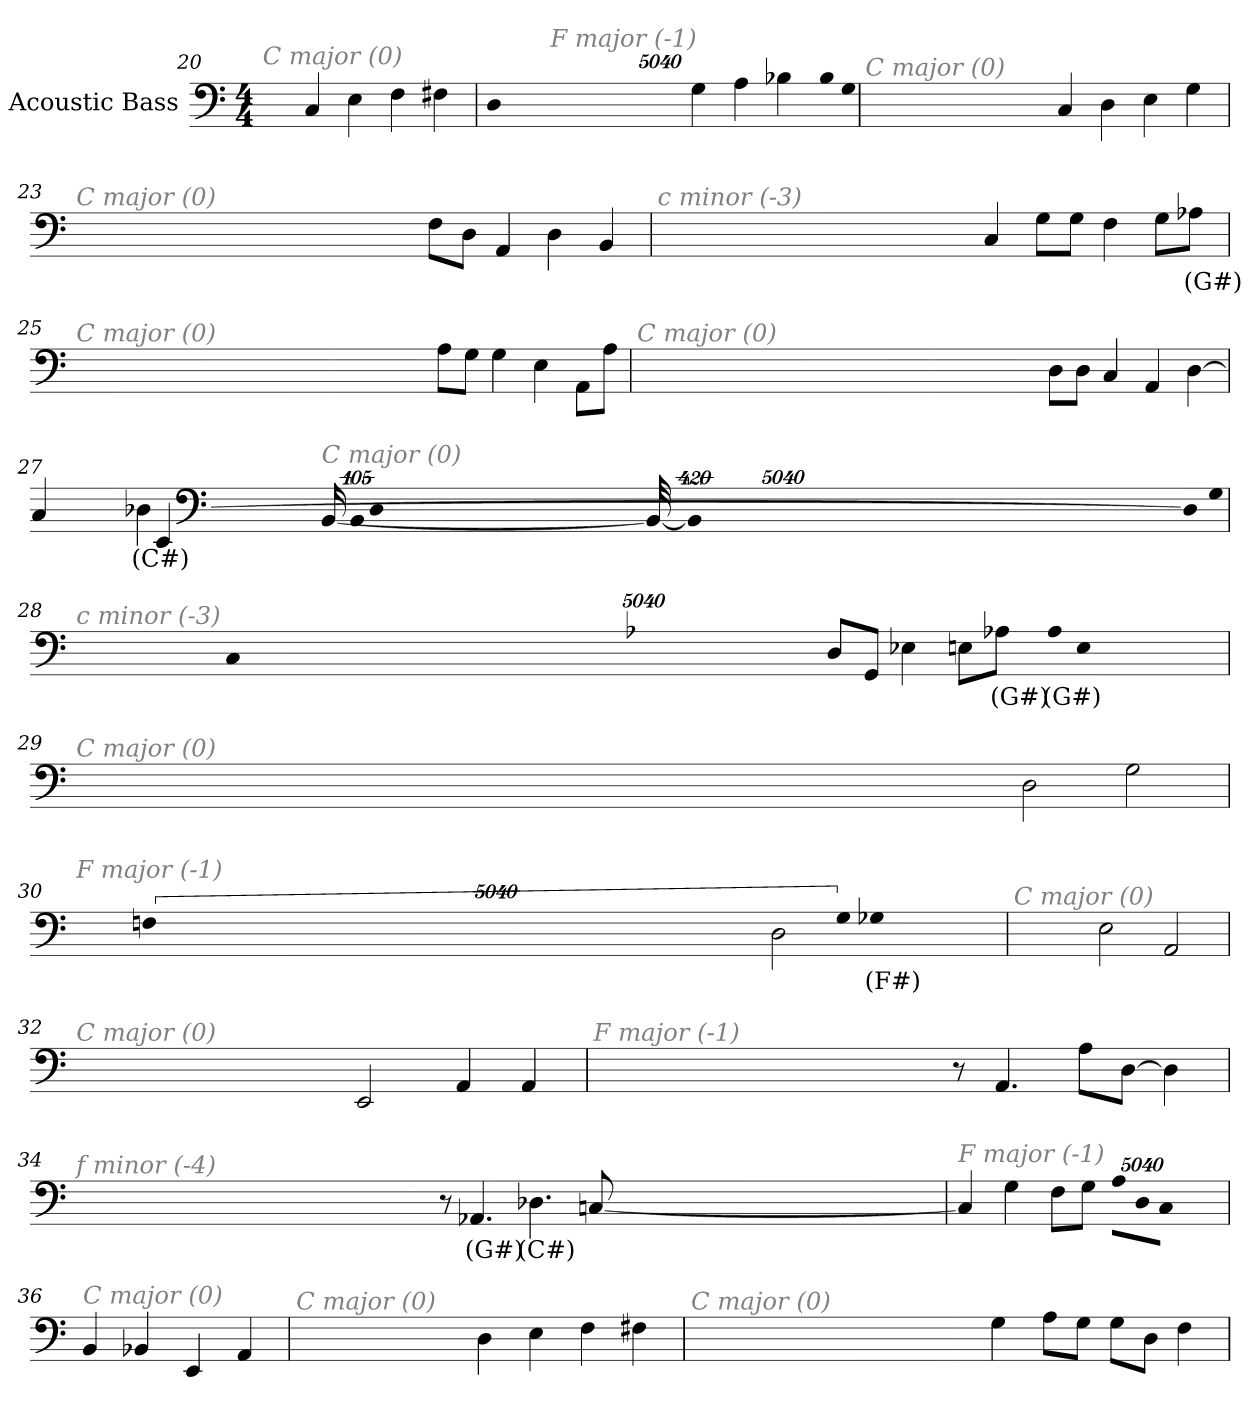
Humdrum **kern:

**kern	**text
*part1	*part1
*staff1	*staff1
*I"Acoustic Bass	*
*clefF4	*
*ITrd7c12	*
*k[]	*
*C:	*
*M4/4	*
=20	=20
!LO:TX:i:color=#808080:t=C major (0)	!
4CC	.
4EE	.
4FF	.
4FF#X	.
=21	=21
!LO:TX:i:color=#808080:t=F major (-1)	!
4GG	.
4AA	.
4BB-X	.
!LO:N:vis=8	!
40320%3347BB-L	.
!LO:N:vis=8	!
40320%3347GG	.
!LO:N:vis=8	!
40320%3347DDJ	.
=22	=22
!LO:TX:i:color=#808080:t=C major (0)	!
4CC	.
4DD	.
4EE	.
4GG	.
=23	=23
!LO:TX:i:color=#808080:t=C major (0)	!
8FFL	.
8DDJ	.
4AAA	.
4DD	.
4BBB	.
=24	=24
!LO:TX:i:color=#808080:t=c minor (-3)	!
4CC	.
8GGL	.
8GGJ	.
4FF	.
8GGL	.
8AA-XiJ	(G#)
=25	=25
!LO:TX:i:color=#808080:t=C major (0)	!
8AAL	.
8GGJ	.
4GG	.
4EE	.
8AAAL	.
8AAJ	.
=26	=26
!LO:TX:i:color=#808080:t=C major (0)	!
8DDL	.
8DDJ	.
4CC	.
4AAA	.
[4DD	.
=27	=27
!LO:TX:i:color=#808080:t=C major (0)	!
!LO:N:vis=8	!
40320%3347DDL]	.
!LO:N:vis=8	!
40320%3347GG	.
!LO:N:vis=8	!
40320%3347DDJ	.
!LO:N:vis=1024	!
[13440%13BBBL	.
16BBBL_	.
32BBBL_	.
!LO:N:vis=1024%31	!
13440%407BBBL]	.
8EEEJ	.
4CC	.
4DD-Xi	(C#)
=28	=28
!LO:TX:i:color=#808080:t=c minor (-3)	!
8DDL	.
8GGGJ	.
4EE-X	.
8EEnL	.
8AA-XiJ	(G#)
!LO:N:vis=8	!
40320%3347AA-XiL	(G#)
!LO:N:vis=8	!
40320%3347EE	.
!LO:N:vis=8	!
40320%3347CCJ	.
=29	=29
!LO:TX:i:color=#808080:t=C major (0)	!
2DD	.
2GG	.
=30	=30
!LO:TX:i:color=#808080:t=F major (-1)	!
2DD	.
!LO:N:vis=4	!
20160%3347GG	.
!LO:N:vis=4	!
20160%3347GG-Xi	(F#)
!LO:N:vis=4	!
20160%3347FFn	.
=31	=31
!LO:TX:i:color=#808080:t=C major (0)	!
2EE	.
2AAA	.
=32	=32
!LO:TX:i:color=#808080:t=C major (0)	!
2EEE	.
4AAA	.
4AAA	.
=33	=33
!LO:TX:i:color=#808080:t=F major (-1)	!
8r	.
4.AAA	.
8AAL	.
[8DDJ	.
4DD]	.
=34	=34
!LO:TX:i:color=#808080:t=f minor (-4)	!
8r	.
4.AAA-Xi	(G#)
4.DD-Xi	(C#)
[8CCn	.
=35	=35
!LO:TX:i:color=#808080:t=F major (-1)	!
4CC]	.
4GG	.
8FFL	.
8GGJ	.
!LO:N:vis=8	!
40320%3347AAL	.
!LO:N:vis=8	!
40320%3347DD	.
!LO:N:vis=8	!
40320%3347CCJ	.
=36	=36
!LO:TX:i:color=#808080:t=C major (0)	!
4BBB	.
4BBB-X	.
4EEE	.
4AAA	.
=37	=37
!LO:TX:i:color=#808080:t=C major (0)	!
4DD	.
4EE	.
4FF	.
4FF#X	.
=38	=38
!LO:TX:i:color=#808080:t=C major (0)	!
4GG	.
8AAL	.
8GGJ	.
8GGL	.
8DDJ	.
4FF	.
=	=
*-	*-
